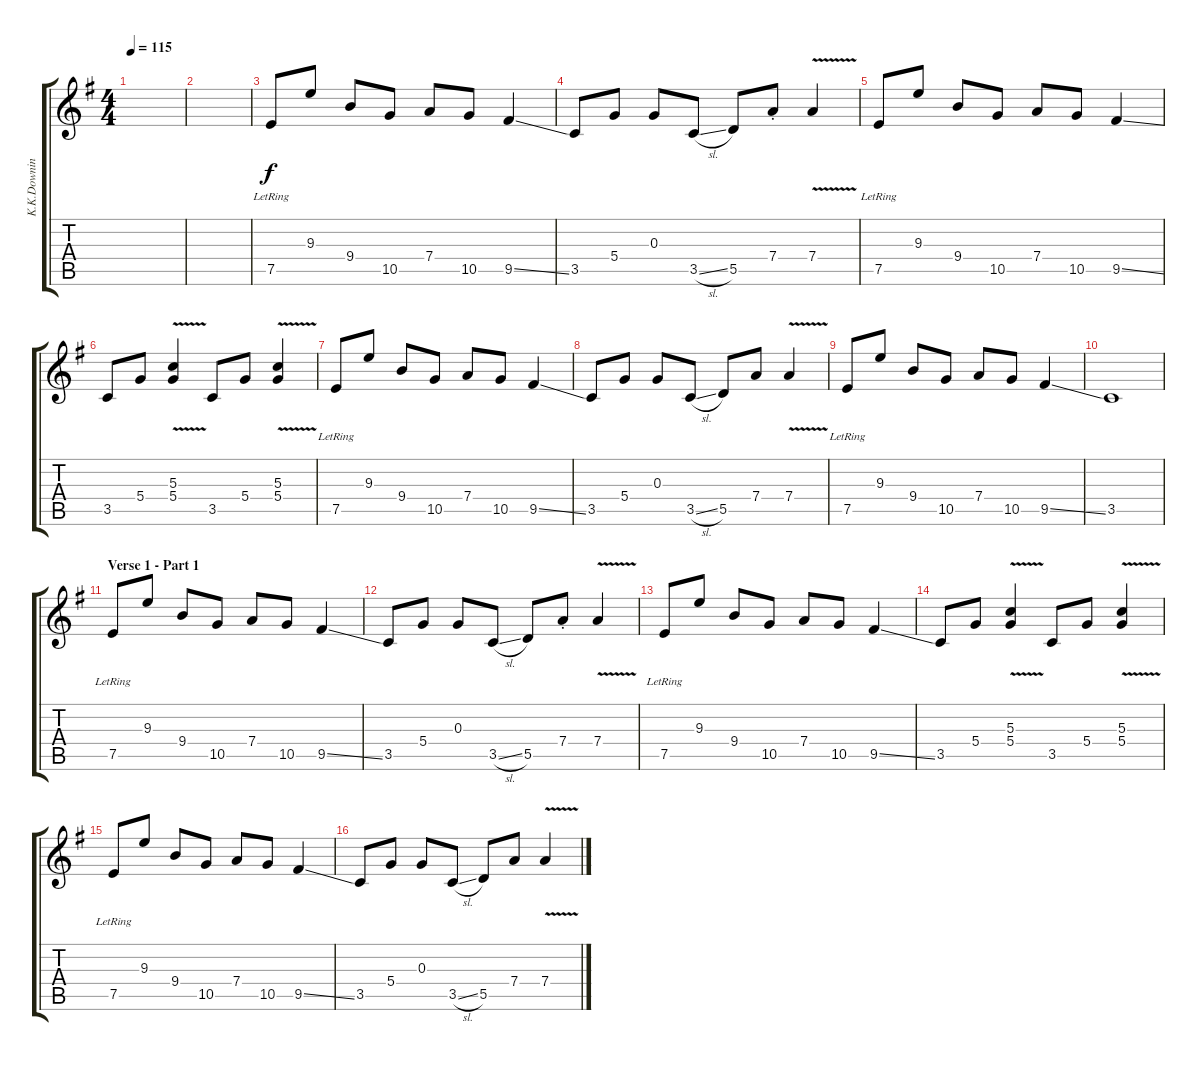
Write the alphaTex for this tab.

\track ("K.K.Downing ?" "K.K.Downin") {instrument electricguitarclean}
\staff {score tabs}
\tuning (E4 B3 G3 D3 A2 E2) {hide}
\ts (4 4)
\tempo 115
\clef g2
\ks eminor
|
|
7.5{lr}.8 9.3.8 9.4.8 10.5.8 7.4.8 10.5.8 9.5{ss}.4 |
3.5.8 5.4.8 0.3.8 3.5{sl}.8 5.5.8 7.4{st}.8 7.4{v}.4 |
7.5{lr}.8 9.3.8 9.4.8 10.5.8 7.4.8 10.5.8 9.5{ss}.4 |
3.5.8 5.4.8 (5.3{v} 5.4{v}).4 3.5.8 5.4.8 (5.3{v} 5.4{v}).4 |
7.5{lr}.8 9.3.8 9.4.8 10.5.8 7.4.8 10.5.8 9.5{ss}.4 |
3.5.8 5.4.8 0.3.8 3.5{sl}.8 5.5.8 7.4.8 7.4{v}.4 |
7.5{lr}.8 9.3.8 9.4.8 10.5.8 7.4.8 10.5.8 9.5{ss}.4 |
3.5.1 |
\section ("" "Verse 1 - Part 1")
7.5{lr}.8 9.3.8 9.4.8 10.5.8 7.4.8 10.5.8 9.5{ss}.4 |
3.5.8 5.4.8 0.3.8 3.5{sl}.8 5.5.8 7.4{st}.8 7.4{v}.4 |
7.5{lr}.8 9.3.8 9.4.8 10.5.8 7.4.8 10.5.8 9.5{ss}.4 |
3.5.8 5.4.8 (5.3{v} 5.4{v}).4 3.5.8 5.4.8 (5.3{v} 5.4{v}).4 |
7.5{lr}.8 9.3.8 9.4.8 10.5.8 7.4.8 10.5.8 9.5{ss}.4 |
3.5.8 5.4.8 0.3.8 3.5{sl}.8 5.5.8 7.4.8 7.4{v}.4
